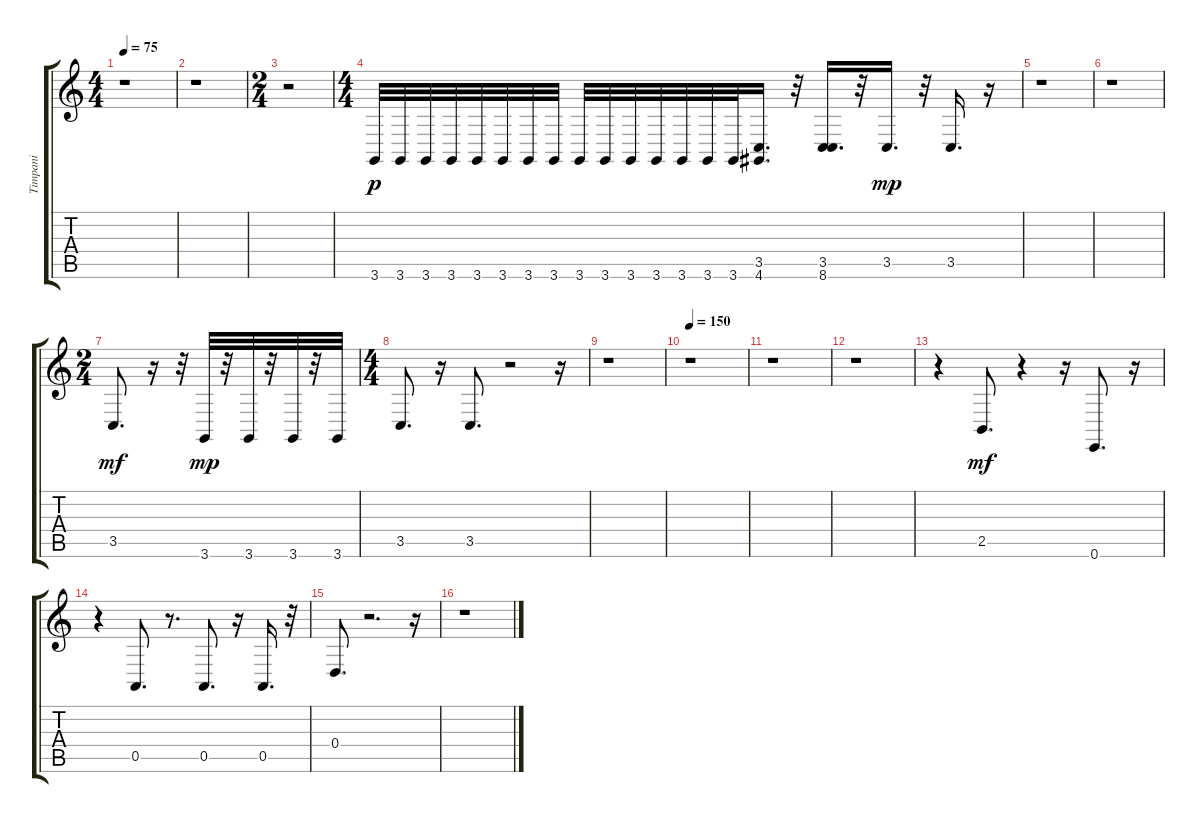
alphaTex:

\track ("Timpani" "Timpani") {instrument timpani}
\staff {score tabs}
\tuning (E4 B3 G3 D3 A2 E2) {hide}
\ts (4 4)
\tempo 75
\clef g2
\ks c
r.1{dy p instrument timpani} |
r.1 |
\ts (2 4)
r.2 |
\ts (4 4)
3.6.32 3.6.32 3.6.32 3.6.32 3.6.32 3.6.32 3.6.32 3.6.32 3.6.32 3.6.32 3.6.32 3.6.32 3.6.32 3.6.32 3.6.32 (3.5 4.6).16{d} r.32 (3.5 8.6).16{d} r.32 3.5.16{d dy mp} r.32 3.5.16{d} r.16 |
r.1 |
r.1 |
\ts (2 4)
3.5.8{d dy mf} r.16 r.32 3.6.32{dy mp} r.32 3.6.32 r.32 3.6.32 r.32 3.6.32 |
\ts (4 4)
3.5.8{d} r.16 3.5.8{d} r.2 r.16 |
r.1 |
\tempo 150
r.1 |
r.1 |
r.1 |
r.4 2.5.8{d dy mf} r.4 r.16 0.6.8{d} r.16 |
r.4 0.5.8{d} r.8{d} 0.5.8{d} r.16 0.5.16{d} r.32 |
0.4.8{d} r.2{d} r.16 |
r.1
